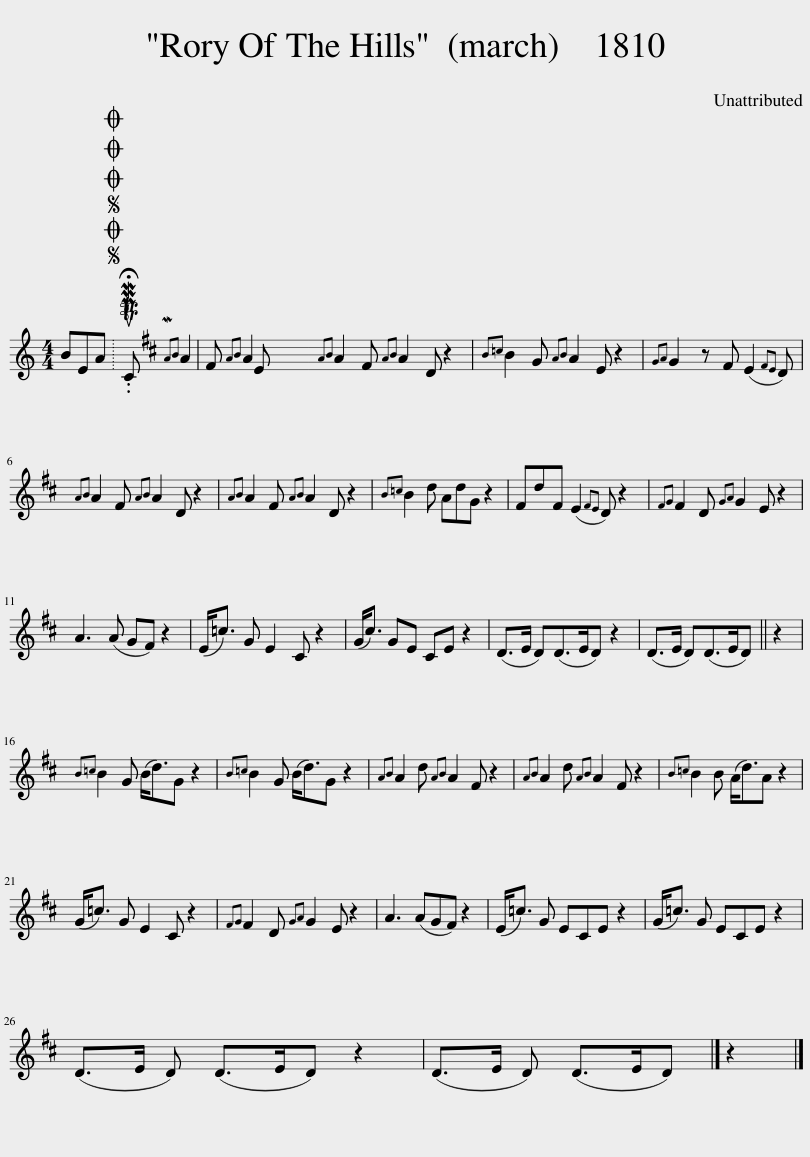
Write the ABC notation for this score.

X:1
L:1/8
M:4/4
I:linebreak $
K:C
V:1 treble
V:1
 BEA |SOSOOO .!fermata!PMTuC{MAB} A2 ^F{AB} A2 E |{AB} A2 ^F{AB} A2 D z2 |{B=c} B2 G{AB} A2 E z2 |{GA} G2 z ^F (E2{FE} D) |$ %5
{AB} A2 ^F{AB} A2 D z2 |{AB} A2 ^F{AB} A2 D z2 |{B=c} B2 d AdG z2 | ^FdF (E2{FE} D) z2 |{^FG} F2 D{GA} G2 E z2 |$ %10
 A3 (A G^F) z2 | (E<=c) G E2 ^C z2 | (G<^c) GE ^CE z2 | (D>E D)(D>ED) z2 | (D>E D)(D>ED) z2 |$ %15
{B=c} B2 G (B<d)G z2 |{B=c} B2 G (B<d)G z2 |{AB} A2 d{AB} A2 ^F z2 |{AB} A2 d{AB} A2 ^F z2 |{B=c} B2 B (A<d)A z2 |$ %20
 (G<=c) G E2 ^C z2 |{^FG} F2 D{GA} G2 E z2 | A3 (AG^F) z2 | (E<=c) G E^CE z2 | (G<=c) G E^CE z2 |$ %25
 (D>E D) (D>ED) z2 | (D>E D) (D>ED) z2 |] %27
